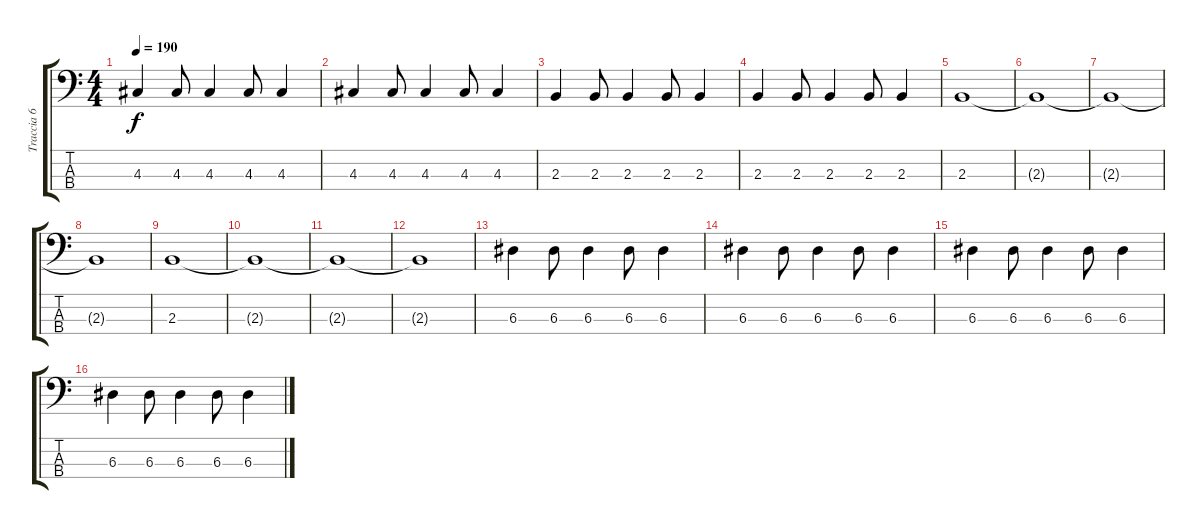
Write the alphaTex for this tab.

\track ("Traccia 6" "Traccia 6") {instrument electricbasspick}
\staff {score tabs}
\tuning (G2 D2 A1 E1) {hide}
\ts (4 4)
\tempo 190
\clef f4
\ks c
4.3.4{dy f} 4.3.8 4.3.4 4.3.8 4.3.4 |
4.3.4 4.3.8 4.3.4 4.3.8 4.3.4 |
2.3.4 2.3.8 2.3.4 2.3.8 2.3.4 |
2.3.4 2.3.8 2.3.4 2.3.8 2.3.4 |
2.3.1 |
2.3{t}.1 |
2.3{t}.1 |
2.3{t}.1 |
2.3.1 |
2.3{t}.1 |
2.3{t}.1 |
2.3{t}.1 |
6.3.4 6.3.8 6.3.4 6.3.8 6.3.4 |
6.3.4 6.3.8 6.3.4 6.3.8 6.3.4 |
6.3.4 6.3.8 6.3.4 6.3.8 6.3.4 |
6.3.4 6.3.8 6.3.4 6.3.8 6.3.4
